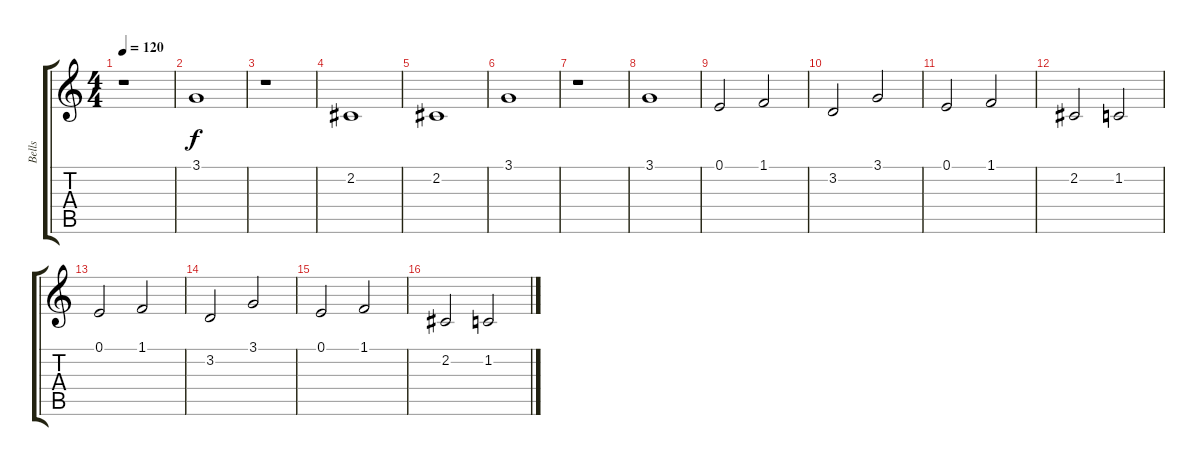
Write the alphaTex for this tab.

\track ("Bells" "Bells") {instrument tubularbells}
\staff {score tabs}
\tuning (E4 B3 G3 D3 A2 E2) {hide}
\ts (4 4)
\tempo 120
\clef g2
\ks c
r.1{dy f} |
3.1.1 |
r.1 |
2.2.1 |
2.2.1 |
3.1.1 |
r.1 |
3.1.1 |
0.1.2 1.1.2 |
3.2.2 3.1.2 |
0.1.2 1.1.2 |
2.2.2 1.2.2 |
0.1.2 1.1.2 |
3.2.2 3.1.2 |
0.1.2 1.1.2 |
2.2.2 1.2.2
